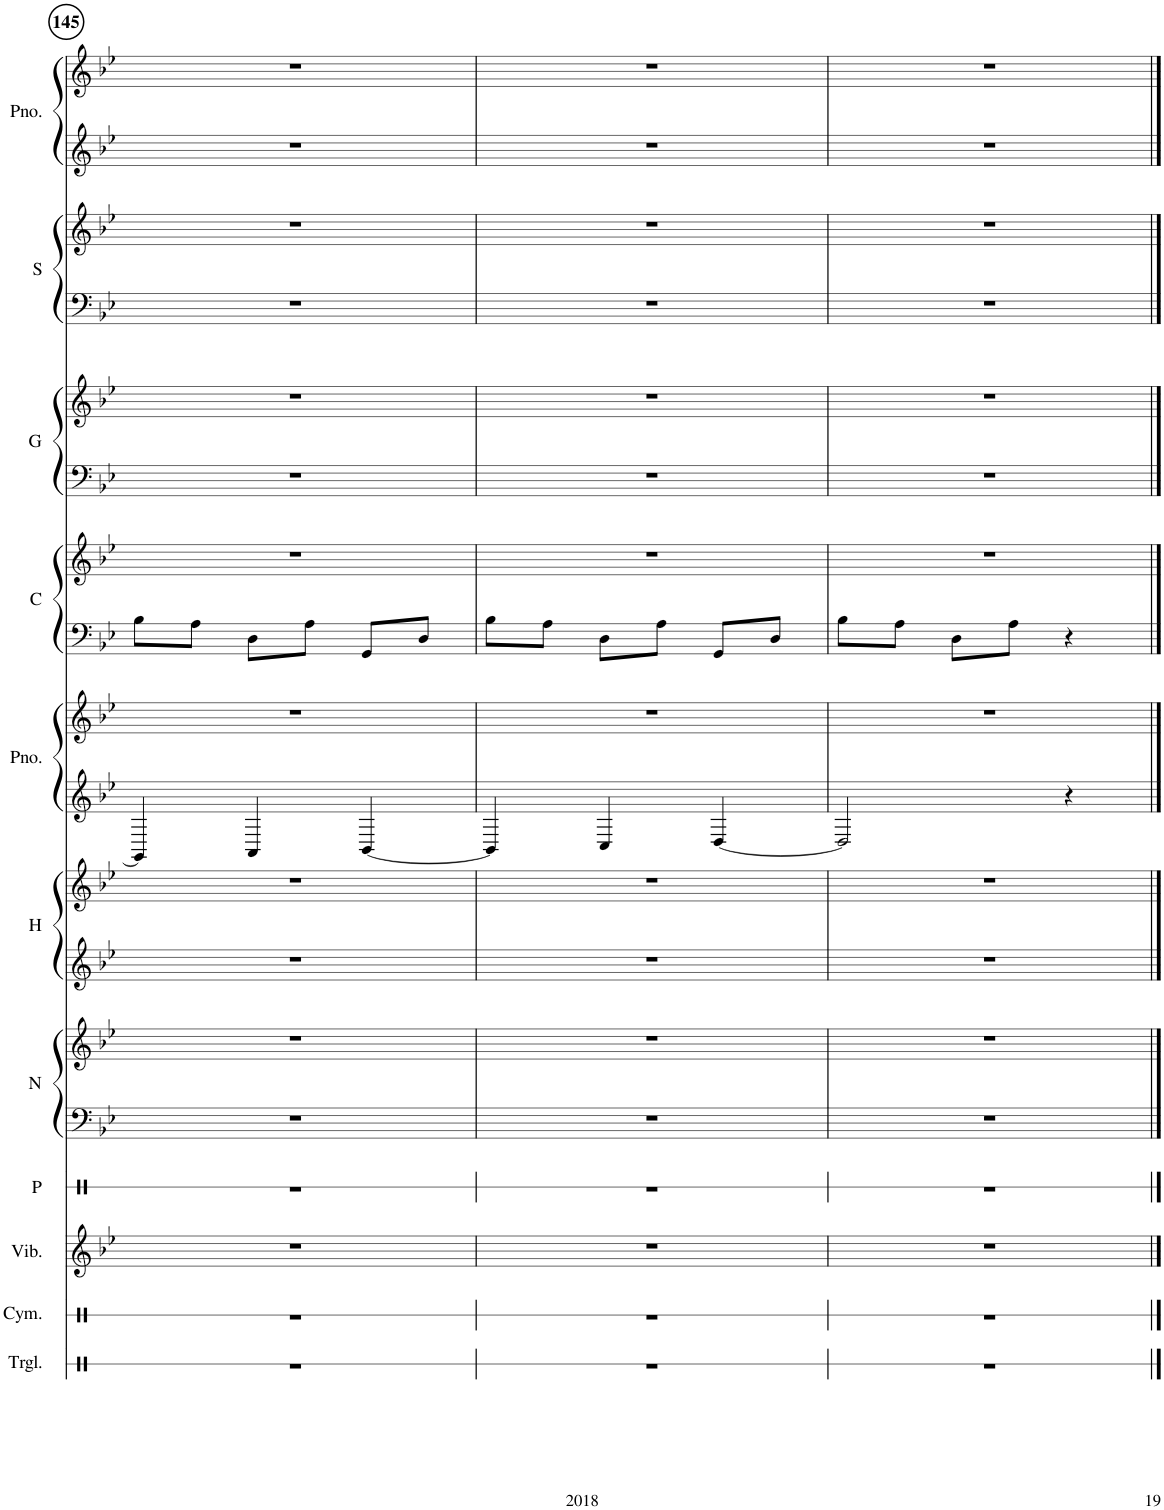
**kern	**kern	**kern	**kern	**kern	**kern	**kern	**kern	**kern	**kern	**kern	**kern	**kern	**kern	**kern	**kern	**kern	**kern
*part11	*part10	*part9	*part8	*part7	*part7	*part6	*part6	*part5	*part5	*part4	*part4	*part3	*part3	*part2	*part2	*part1	*part1
*staff18	*staff17	*staff16	*staff15	*staff14	*staff13	*staff12	*staff11	*staff10	*staff9	*staff8	*staff7	*staff6	*staff5	*staff4	*staff3	*staff2	*staff1
*I"Triangle	*I"Cymbal	*I"Vibraphone	*I"Panda	*I"Nate?	*	*I"Makeup Cake	*	*I"Piano	*	*I"Wyoming	*	*I"Dumb One	*	*I"SANTA!	*	*I"Piano	*
*I'Trgl.	*I'Cym.	*I'Vib.	*I'P	*I'N	*	*	*	*I'Pno.	*	*	*	*	*	*I'S	*	*I'Pno.	*
!!LO:PB:g=z
*clefX	*clefX	*clefG2	*clefX	*clefF4	*clefG2	*clefG2	*clefG2	*clefG2	*clefG2	*clefF4	*clefG2	*clefF4	*clefG2	*clefF4	*clefG2	*clefG2	*clefG2
*k[]	*k[]	*k[b-e-]	*k[]	*k[b-e-]	*k[b-e-]	*k[b-e-]	*k[b-e-]	*k[b-e-]	*k[b-e-]	*k[b-e-]	*k[b-e-]	*k[b-e-]	*k[b-e-]	*k[b-e-]	*k[b-e-]	*k[b-e-]	*k[b-e-]
*M3/4	*M3/4	*M3/4	*M3/4	*M3/4	*M3/4	*M3/4	*M3/4	*M3/4	*M3/4	*M3/4	*M3/4	*M3/4	*M3/4	*M3/4	*M3/4	*M3/4	*M3/4
=145	=145	=145	=145	=145	=145	=145	=145	=145	=145	=145	=145	=145	=145	=145	=145	=145	=145
2.r	2.r	2.r	2.r	2.r	2.r	2.r	2.r	4GG/]	2.r	8B-\L	2.r	2.r	2.r	2.r	2.r	2.r	2.r
.	.	.	.	.	.	.	.	.	.	8A\J	.	.	.	.	.	.	.
.	.	.	.	.	.	.	.	4AA/	.	8D\L	.	.	.	.	.	.	.
.	.	.	.	.	.	.	.	.	.	8A\J	.	.	.	.	.	.	.
.	.	.	.	.	.	.	.	[4BB-/	.	8GG/L	.	.	.	.	.	.	.
.	.	.	.	.	.	.	.	.	.	8D/J	.	.	.	.	.	.	.
=146	=146	=146	=146	=146	=146	=146	=146	=146	=146	=146	=146	=146	=146	=146	=146	=146	=146
2.r	2.r	2.r	2.r	2.r	2.r	2.r	2.r	4BB-/]	2.r	8B-\L	2.r	2.r	2.r	2.r	2.r	2.r	2.r
.	.	.	.	.	.	.	.	.	.	8A\J	.	.	.	.	.	.	.
.	.	.	.	.	.	.	.	4C/	.	8D\L	.	.	.	.	.	.	.
.	.	.	.	.	.	.	.	.	.	8A\J	.	.	.	.	.	.	.
.	.	.	.	.	.	.	.	[4D/	.	8GG/L	.	.	.	.	.	.	.
.	.	.	.	.	.	.	.	.	.	8D/J	.	.	.	.	.	.	.
=147	=147	=147	=147	=147	=147	=147	=147	=147	=147	=147	=147	=147	=147	=147	=147	=147	=147
2.r	2.r	2.r	2.r	2.r	2.r	2.r	2.r	2D/]	2.r	8B-\L	2.r	2.r	2.r	2.r	2.r	2.r	2.r
.	.	.	.	.	.	.	.	.	.	8A\J	.	.	.	.	.	.	.
.	.	.	.	.	.	.	.	.	.	8D\L	.	.	.	.	.	.	.
.	.	.	.	.	.	.	.	.	.	8A\J	.	.	.	.	.	.	.
.	.	.	.	.	.	.	.	4r	.	4r	.	.	.	.	.	.	.
==	==	==	==	==	==	==	==	==	==	==	==	==	==	==	==	==	==
*-	*-	*-	*-	*-	*-	*-	*-	*-	*-	*-	*-	*-	*-	*-	*-	*-	*-
